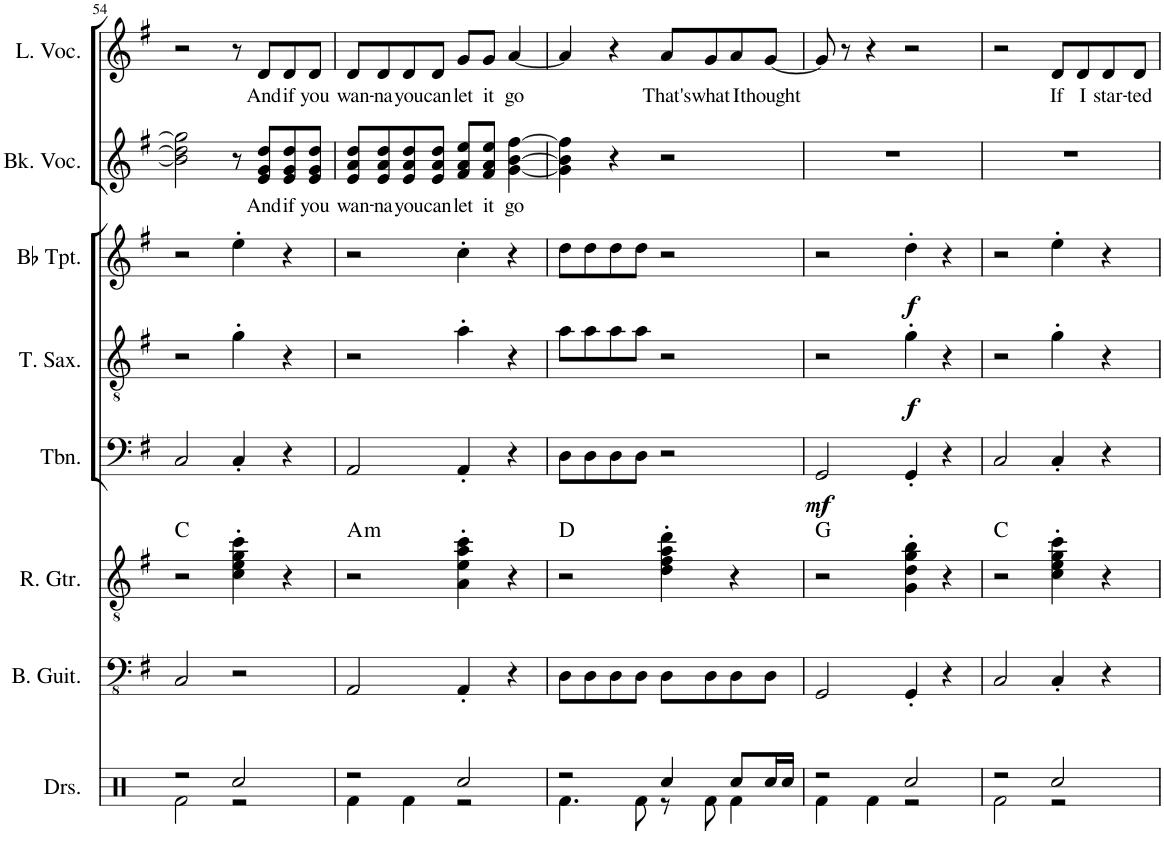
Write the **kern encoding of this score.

**kern	**kern	**kern	**harte	**kern	**dynam	**kern	**dynam	**kern	**dynam	**kern	**text	**kern	**text
*part8	*part7	*part6	*part6	*part5	*part5	*part4	*part4	*part3	*part3	*part2	*part2	*part1	*part1
*staff8	*staff7	*staff6	*	*staff5	*staff5	*staff4	*staff4	*staff3	*staff3	*staff2	*staff2	*staff1	*staff1
*I"Drumset	*I"Bass Guitar	*I"Rhythm Guitar	*	*I"Trombone	*	*I"Tenor Saxophone	*	*I"Bb Trumpet	*	*I"Backing Vocals	*	*I"Lead Vocals	*
*I'Drs.	*I'B. Guit.	*I'R. Gtr.	*	*I'Tbn.	*	*I'T. Sax.	*	*I'Bb Tpt.	*	*I'Bk. Voc.	*	*I'L. Voc.	*
!!LO:PB:g=z
*clefX	*clefFv4	*clefGv2	*	*clefF4	*	*clefGv2	*	*clefG2	*	*clefG2	*	*clefG2	*
*	*	*	*	*	*	*ITrd8c14	*	*ITrd1c2	*	*	*	*	*
*k[]	*k[f#]	*k[f#]	*	*k[f#]	*	*k[f#]	*	*k[f#]	*	*k[f#]	*	*k[f#]	*
*M4/4	*M4/4	*M4/4	*	*M4/4	*	*M4/4	*	*M4/4	*	*M4/4	*	*M4/4	*
=54	=54	=54	=54	=54	=54	=54	=54	=54	=54	=54	=54	=54	=54
*^	*	*	*	*	*	*	*	*	*	*	*	*	*
2r	2Rf\	2CC/	2r	C:maj	2C/	.	2r	.	2r	.	2b\] 2dd\] 2gg\]	.	2r	.
2Rcc/	2r	2r	4c\' 4e\' 4g\' 4cc\'	.	4C'/	.	4g'\	.	4ee'\	.	8r	.	8r	.
!	!	!	!	!	!	!	!	!	!	!	!	!LO:LY:b	!	!LO:LY:b
.	.	.	.	.	.	.	.	.	.	.	8e/ 8g/ 8dd/L	And	8d/L	And
!	!	!	!	!	!	!	!	!	!	!	!	!LO:LY:b	!	!LO:LY:b
.	.	.	4r	.	4r	.	4r	.	4r	.	8e/ 8g/ 8dd/	if	8d/	if
!	!	!	!	!	!	!	!	!	!	!	!	!LO:LY:b	!	!LO:LY:b
.	.	.	.	.	.	.	.	.	.	.	8e/ 8g/ 8dd/J	you	8d/J	you
=55	=55	=55	=55	=55	=55	=55	=55	=55	=55	=55	=55	=55	=55	=55
!	!	!	!	!LO:H:kt=m	!	!	!	!	!	!	!	!LO:LY:b	!	!LO:LY:b
2r	4Rf\	2AAA/	2r	A:min	2AA/	.	2r	.	2r	.	8e/ 8a/ 8dd/L	wan-	8d/L	wan-
!	!	!	!	!	!	!	!	!	!	!	!	!LO:LY:b	!	!LO:LY:b
.	.	.	.	.	.	.	.	.	.	.	8e/ 8a/ 8dd/	-na	8d/	-na
!	!	!	!	!	!	!	!	!	!	!	!	!LO:LY:b	!	!LO:LY:b
.	4Rf\	.	.	.	.	.	.	.	.	.	8e/ 8a/ 8dd/	you	8d/	you
!	!	!	!	!	!	!	!	!	!	!	!	!LO:LY:b	!	!LO:LY:b
.	.	.	.	.	.	.	.	.	.	.	8e/ 8a/ 8dd/J	can	8d/J	can
!	!	!	!	!	!	!	!	!	!	!	!	!LO:LY:b	!	!LO:LY:b
2Rcc/	2r	4AAA'/	4A\' 4e\' 4a\' 4cc\'	.	4AA'/	.	4a'\	.	4cc'\	.	8f#/ 8a/ 8ee/L	let	8g/L	let
!	!	!	!	!	!	!	!	!	!	!	!	!LO:LY:b	!	!LO:LY:b
.	.	.	.	.	.	.	.	.	.	.	8f#/ 8a/ 8ee/J	it	8g/J	it
!	!	!	!	!	!	!	!	!	!	!	!	!LO:LY:b	!	!LO:LY:b
.	.	4r	4r	.	4r	.	4r	.	4r	.	[4g\ [4b\ [4ff#\	go	[4a/	go
=56	=56	=56	=56	=56	=56	=56	=56	=56	=56	=56	=56	=56	=56	=56
2r	4.Rf\	8DD\L	2r	D:maj	8D\L	.	8a\L	.	8dd\L	.	4g\] 4b\] 4ff#\]	.	4a/]	.
.	.	8DD\	.	.	8D\	.	8a\	.	8dd\	.	.	.	.	.
.	.	8DD\	.	.	8D\	.	8a\	.	8dd\	.	4r	.	4r	.
.	8Rf\	8DD\J	.	.	8D\J	.	8a\J	.	8dd\J	.	.	.	.	.
!	!	!	!	!	!	!	!	!	!	!	!	!	!	!LO:LY:b
4Rcc/	8r	8DD\L	4d\' 4f#\' 4a\' 4dd\'	.	2r	.	2r	.	2r	.	2r	.	8a/L	That's
!	!	!	!	!	!	!	!	!	!	!	!	!	!	!LO:LY:b
.	8Rf\	8DD\	.	.	.	.	.	.	.	.	.	.	8g/	what
!	!	!	!	!	!	!	!	!	!	!	!	!	!	!LO:LY:b
8Rcc/L	4Rf\	8DD\	4r	.	.	.	.	.	.	.	.	.	8a/	I
!	!	!	!	!	!	!	!	!	!	!	!	!	!	!LO:LY:b
16Rcc/L	.	8DD\J	.	.	.	.	.	.	.	.	.	.	[8g/J	thought
16Rcc/JJ	.	.	.	.	.	.	.	.	.	.	.	.	.	.
=57	=57	=57	=57	=57	=57	=57	=57	=57	=57	=57	=57	=57	=57	=57
!	!	!	!	!	!	!LO:DY:b	!	!	!	!	!	!	!	!
2r	4Rf\	2GGG/	2r	G:maj	2GG/	mf	2r	.	2r	.	1r	.	8g/]	.
.	.	.	.	.	.	.	.	.	.	.	.	.	8r	.
.	4Rf\	.	.	.	.	.	.	.	.	.	.	.	4r	.
!	!	!	!	!	!	!	!	!LO:DY:b	!	!LO:DY:b	!	!	!	!
2Rcc/	2r	4GGG'/	4G\' 4d\' 4g\' 4b\'	.	4GG'/	.	4g'\	f	4dd'\	f	.	.	2r	.
.	.	4r	4r	.	4r	.	4r	.	4r	.	.	.	.	.
=58	=58	=58	=58	=58	=58	=58	=58	=58	=58	=58	=58	=58	=58	=58
2r	2Rf\	2CC/	2r	C:maj	2C/	.	2r	.	2r	.	1r	.	2r	.
!	!	!	!	!	!	!	!	!	!	!	!	!	!	!LO:LY:b
2Rcc/	2r	4CC'/	4c\' 4e\' 4g\' 4cc\'	.	4C'/	.	4g'\	.	4ee'\	.	.	.	8d/L	If
!	!	!	!	!	!	!	!	!	!	!	!	!	!	!LO:LY:b
.	.	.	.	.	.	.	.	.	.	.	.	.	8d/	I
!	!	!	!	!	!	!	!	!	!	!	!	!	!	!LO:LY:b
.	.	4r	4r	.	4r	.	4r	.	4r	.	.	.	8d/	star-
!	!	!	!	!	!	!	!	!	!	!	!	!	!	!LO:LY:b
.	.	.	.	.	.	.	.	.	.	.	.	.	8d/J	-ted
*v	*v	*	*	*	*	*	*	*	*	*	*	*	*	*
=	=	=	=	=	=	=	=	=	=	=	=	=	=
*-	*-	*-	*-	*-	*-	*-	*-	*-	*-	*-	*-	*-	*-
